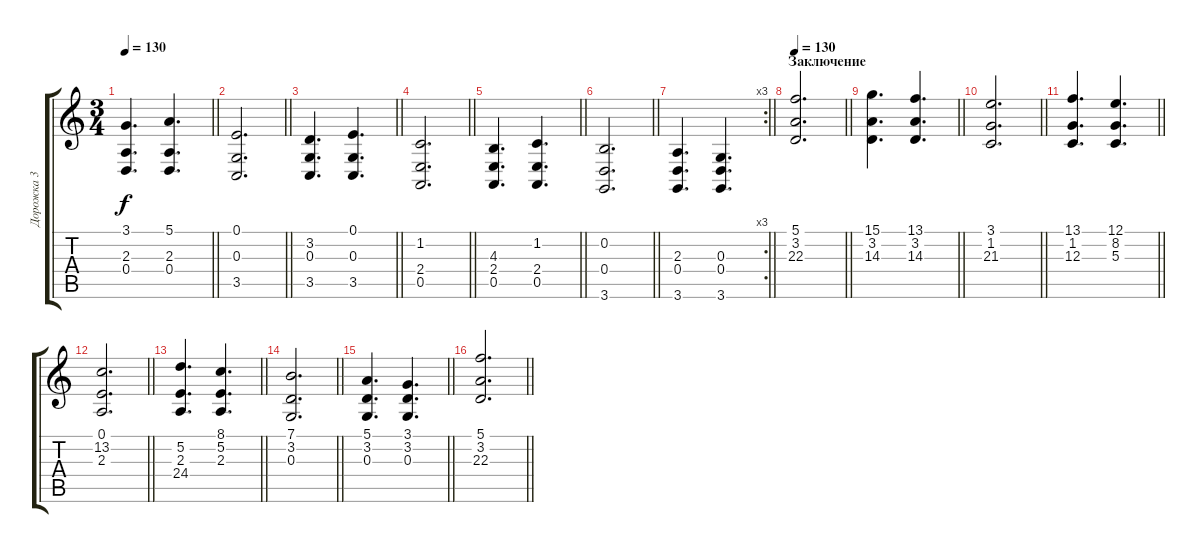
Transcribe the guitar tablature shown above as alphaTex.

\track ("Дорожка 3" "Дорожка 3") {instrument stringensemble1}
\staff {score tabs}
\tuning (E4 B3 G3 D3 A2 E2) {hide}
\ts (3 4)
\tempo 130
\clef g2
\barLineRight lightlight
\ks c
(3.1 2.3 0.4).4{d dy f} (5.1 2.3 0.4).4{d} |
\barLineRight lightlight
(0.1 0.3 3.5).2{d} |
\barLineRight lightlight
(3.2 0.3 3.5).4{d} (0.1 0.3 3.5).4{d} |
\barLineRight lightlight
(1.2 2.4 0.5).2{d} |
\barLineRight lightlight
(4.3 2.4 0.5).4{d} (1.2 2.4 0.5).4{d} |
\barLineRight lightlight
(0.2 0.4 3.6).2{d} |
\rc 3
\barLineRight lightlight
(2.3 0.4 3.6).4{d} (0.3 0.4 3.6).4{d} |
\section ("" "Заключение")
\tempo 130
\barLineRight lightlight
(5.1 3.2 22.3).2{d} |
\barLineRight lightlight
(15.1 3.2 14.3).4{d} (13.1 3.2 14.3).4{d} |
\barLineRight lightlight
(3.1 1.2 21.3).2{d} |
\barLineRight lightlight
(13.1 1.2 12.3).4{d} (12.1 8.2 5.3).4{d} |
\barLineRight lightlight
(0.1 13.2 2.3).2{d} |
\barLineRight lightlight
(5.2 2.3 24.4).4{d} (8.1 5.2 2.3).4{d} |
\barLineRight lightlight
(7.1 3.2 0.3).2{d} |
\barLineRight lightlight
(5.1 3.2 0.3).4{d} (3.1 3.2 0.3).4{d} |
\barLineRight lightlight
(5.1 3.2 22.3).2{d}
